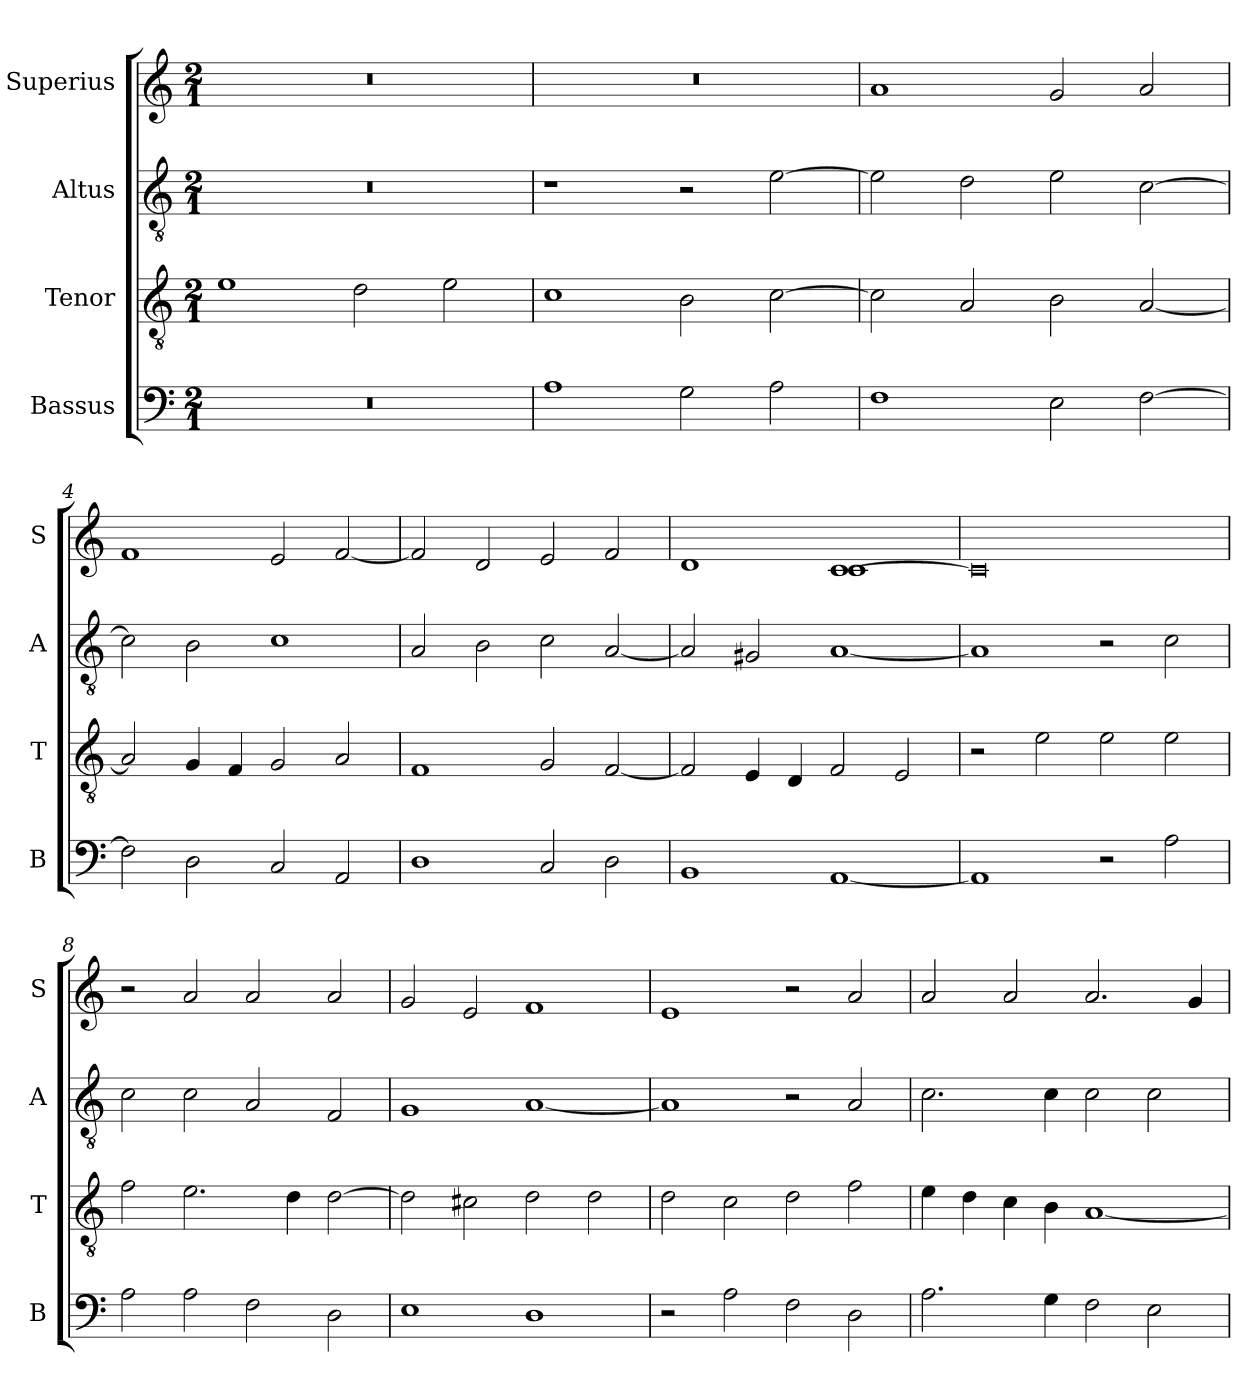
**kern	**kern	**kern	**kern
*part4	*part3	*part2	*part1
*staff4	*staff3	*staff2	*staff1
*I"Bassus	*I"Tenor	*I"Altus	*I"Superius
*I'B	*I'T	*I'A	*I'S
*clefF4	*clefGv2	*clefGv2	*clefG2
*k[]	*k[]	*k[]	*k[]
*C:	*C:	*C:	*C:
*M2/1	*M2/1	*M2/1	*M2/1
=1	=1	=1	=1
0r	1e	0r	0r
.	2d	.	.
.	2e	.	.
=2	=2	=2	=2
1A	1c	1r	0r
2G	2B	2r	.
2A	[2c	[2e	.
=3	=3	=3	=3
1F	2c]	2e]	1a
.	2A	2d	.
2E	2B	2e	2g
[2F	[2A	[2c	2a
=4	=4	=4	=4
2F]	2A]	2c]	1f
2D	4G	2B	.
.	4F	.	.
2C	2G	1c	2e
2AA	2A	.	[2f
=5	=5	=5	=5
1D	1F	2A	2f]
.	.	2B	2d
2C	2G	2c	2e
2D	[2F	[2A	2f
=6	=6	=6	=6
*	*	*	*^
1BB	2F]	2A]	1d	1ryy
.	4E	2G#X	.	.
.	4D	.	.	.
[1AA	2F	[1A	[1c	1c
.	2E	.	.	.
*	*	*	*v	*v
=7	=7	=7	=7
1AA]	2r	1A]	0c]
.	2e	.	.
2r	2e	2r	.
2A	2e	2c	.
=8	=8	=8	=8
2A	2f	2c	2r
2A	2.e	2c	2a
2F	.	2A	2a
.	4d	.	.
2D	[2d	2F	2a
=9	=9	=9	=9
1E	2d]	1G	2g
.	2c#X	.	2e
1D	2d	[1A	1f
.	2d	.	.
=10	=10	=10	=10
2r	2d	1A]	1e
2A	2c	.	.
2F	2d	2r	2r
2D	2f	2A	2a
=11	=11	=11	=11
2.A	4e	2.c	2a
.	4d	.	.
.	4c	.	2a
4G	4B	4c	.
2F	[1A	2c	2.a
2E	.	2c	.
.	.	.	4g
=	=	=	=
*-	*-	*-	*-
